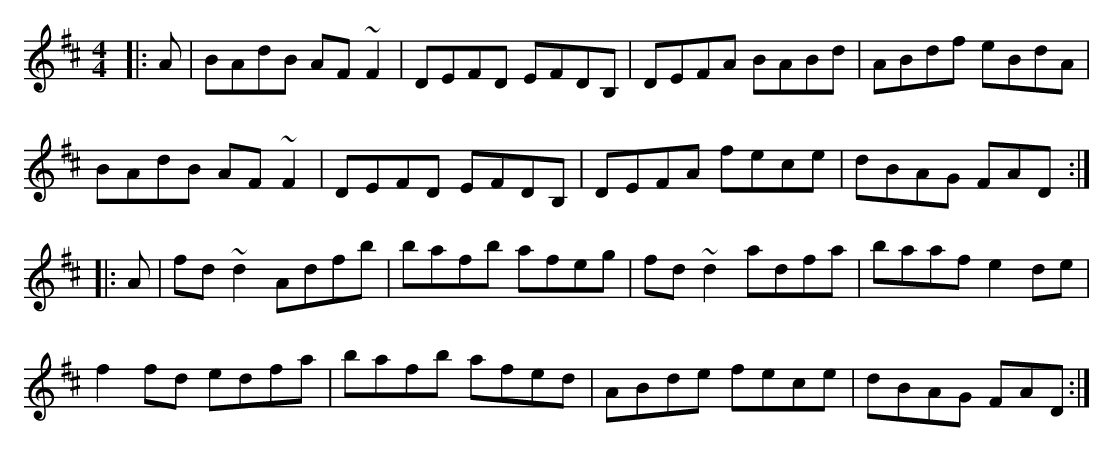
X:1
M:4/4
K:D
|:A|BAdB AF ~F2|DEFD EFDB,|DEFA BABd|ABdf eBdA|
BAdB AF ~F2|DEFD EFDB,|DEFA fece|dBAG FAD:|
|:A|fd ~d2 Adfb|bafb afeg|fd ~d2 adfa|baaf e2de|
f2fd edfa|bafb afed|ABde fece|dBAG FAD:|
